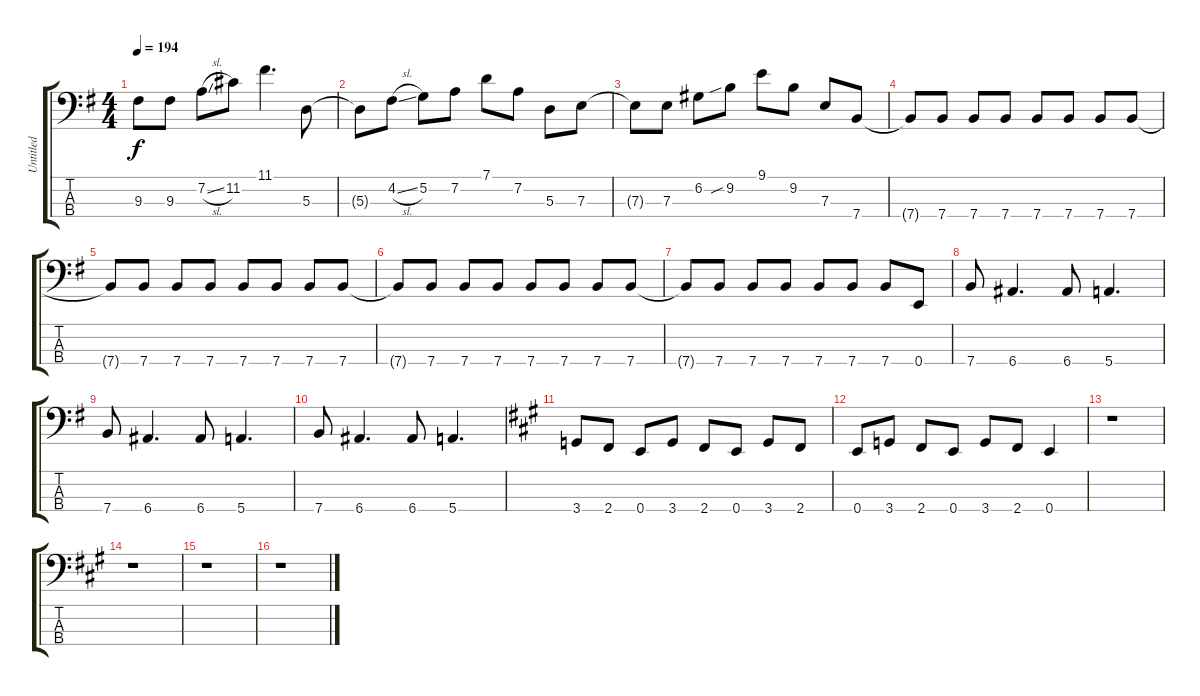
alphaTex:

\track ("Untitled" "Untitled") {instrument electricbassfinger}
\staff {score tabs}
\tuning (G2 D2 A1 E1) {hide}
\ts (4 4)
\tempo 194
\clef f4
\ks g
9.3{t}.8{dy f} 9.3.8 7.2{sl}.8 11.2.8 11.1.4{d} 5.3.8 |
5.3{t}.8 4.2{sl}.8 5.2.8 7.2.8 7.1.8 7.2.8 5.3.8 7.3.8 |
7.3{t}.8 7.3.8 6.2.8 9.2{sib}.8 9.1.8 9.2.8 7.3.8 7.4.8 |
7.4{t}.8 7.4.8 7.4.8 7.4.8 7.4.8 7.4.8 7.4.8 7.4.8 |
7.4{t}.8 7.4.8 7.4.8 7.4.8 7.4.8 7.4.8 7.4.8 7.4.8 |
7.4{t}.8 7.4.8 7.4.8 7.4.8 7.4.8 7.4.8 7.4.8 7.4.8 |
7.4{t}.8 7.4.8 7.4.8 7.4.8 7.4.8 7.4.8 7.4.8 0.4.8 |
7.4.8 6.4.4{d} 6.4.8 5.4.4{d} |
7.4.8 6.4.4{d} 6.4.8 5.4.4{d} |
7.4.8 6.4.4{d} 6.4.8 5.4.4{d} |
\ks a
3.4.8 2.4.8 0.4.8 3.4.8 2.4.8 0.4.8 3.4.8 2.4.8 |
0.4.8 3.4.8 2.4.8 0.4.8 3.4.8 2.4.8 0.4.4 |
r.1 |
r.1 |
r.1 |
r.1
